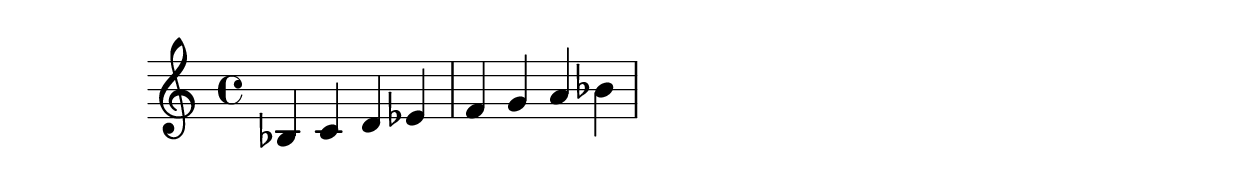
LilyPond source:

\version 		"2.17.29"
\language 		"italiano"

#(set-global-staff-size 27)


%%%%%%%%%%%%%%%%%%%%%%%%%%%%%%%%%%%%%%%%%%%%%%%%%%%%%%%%%%%%%%%%%%%%%%%%%%%%%
%%%%% LA PARTITION
%%%%%%%%%%%%%%%%%%%%%%%%%%%%%%%%%%%%%%%%%%%%%%%%%%%%%%%%%%%%%%%%%%%%%%%%%%%%%
\bookpart {
	\markup { \vspace #1 }
	\score {
		\new Staff {	\transpose do' sib	\relative do' {
			\version 		"2.17.29"
\language 		"italiano"

do4	re	mi	fa	sol	la	si	do
			
			}
		}
	}
}
